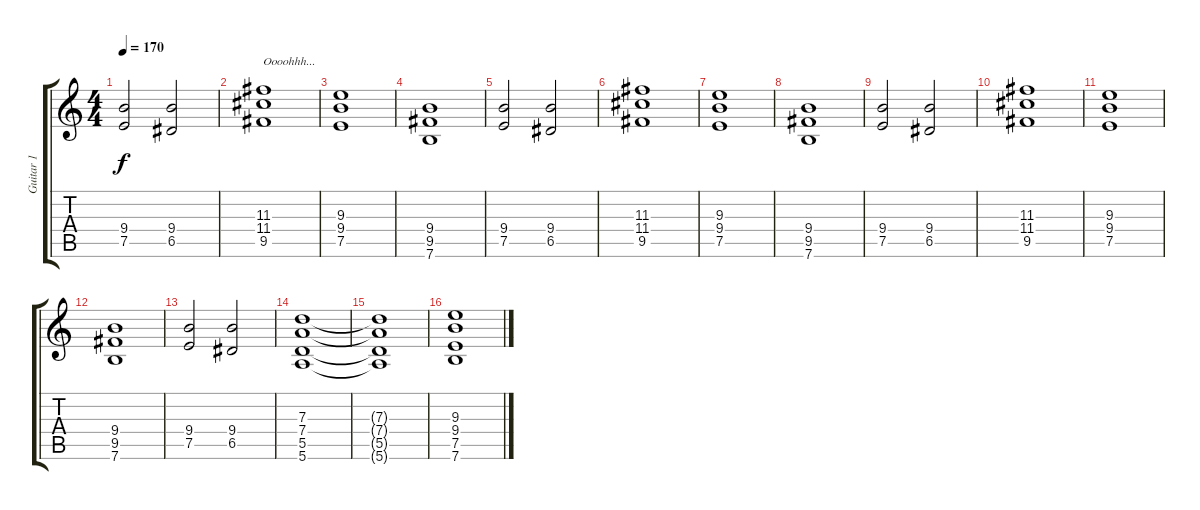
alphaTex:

\track ("Guitar 1" "Guitar 1") {instrument distortionguitar}
\staff {score tabs}
\tuning (E4 B3 G3 D3 A2 E2) {hide}
\ts (4 4)
\tempo 170
\clef g2
\ks c
(9.4 7.5).2{dy f} (9.4 6.5).2 |
(11.3 11.4 9.5).1{txt "Oooohhh..."} |
(9.3 9.4 7.5).1 |
(9.4 9.5 7.6).1 |
(9.4 7.5).2 (9.4 6.5).2 |
(11.3 11.4 9.5).1 |
(9.3 9.4 7.5).1 |
(9.4 9.5 7.6).1 |
(9.4 7.5).2 (9.4 6.5).2 |
(11.3 11.4 9.5).1 |
(9.3 9.4 7.5).1 |
(9.4 9.5 7.6).1 |
(9.4 7.5).2 (9.4 6.5).2 |
(7.3 7.4 5.5 5.6).1 |
(7.3{t} 7.4{t} 5.5{t} 5.6{t}).1 |
(9.3 9.4 7.5 7.6).1
